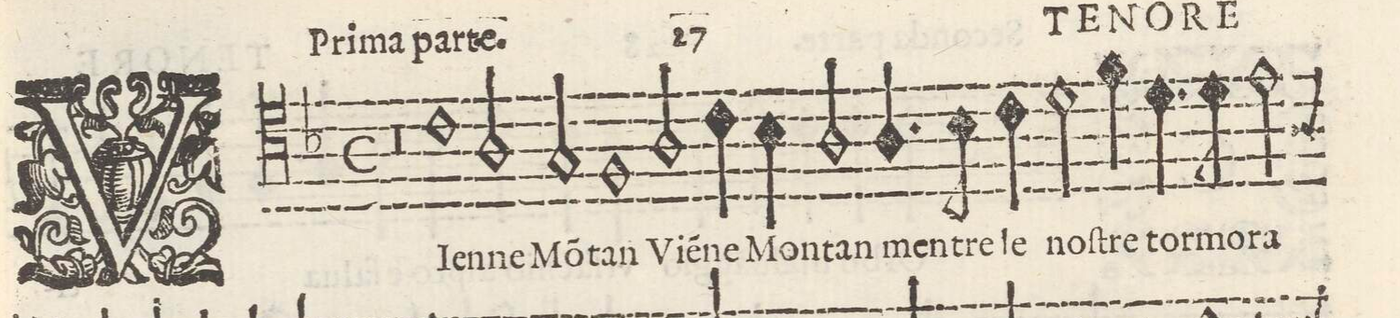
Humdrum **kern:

**kern	**text
*I"TENORE	*
*clefC4	*
*k[b-]	*
*met(C)	*
*M2/1	*
0r	.
=2-	=2-
1c	VIen-
2A/	-ne
2G/	Mõ(n)-
=3-	=3-
1F	-tan
2A/	Vie(n)-
4c\	-ne
4B-\	Mon-
=4-	=4-
2A/	-tan
4.A/	men-
8B-\	-tre
4c\	le
2d\	noſ-
4f\	-tre
=5-	=5-
4.d\	tor-
8d\	-mo-
2e\	-ra
*-	*-
